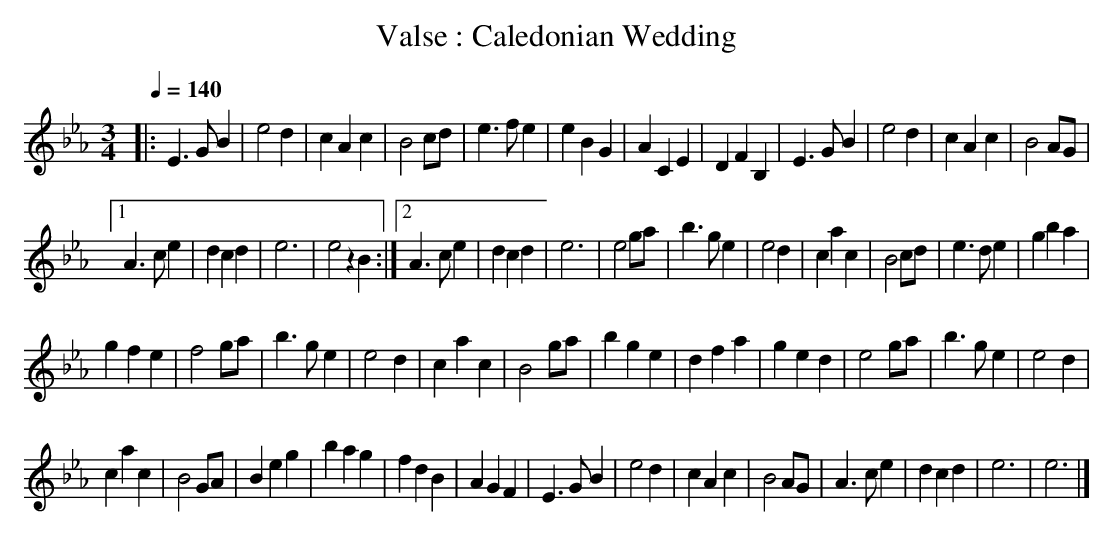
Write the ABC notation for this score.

X:1
T:Valse : Caledonian Wedding
M:3/4
L:1/4
Q:1/4=140
K:Ebmaj
|:E>GB|e2d|cAc|B2c/2d/2|e>fe|eBG|ACE|DFB,|E>GB|e2d|cAc|B2A/2G/2|1
A>ce|dcd|e3|e2z B:|2 A>ce|dcd|e3|e2g/2a/2|b>ge|e2d|cac|B2c/2d/2|e>de|gba|
gfe|f2g/2a/2|b>ge|e2d|cac|B2g/2a/2|bge|dfa|ged|e2g/2a/2|b>ge|e2d|
cac|B2G/2A/2|Beg|bag|fdB|AGF|E>GB|e2d|cAc|B2A/2G/2|A>ce|dcd|e3|e3|]
